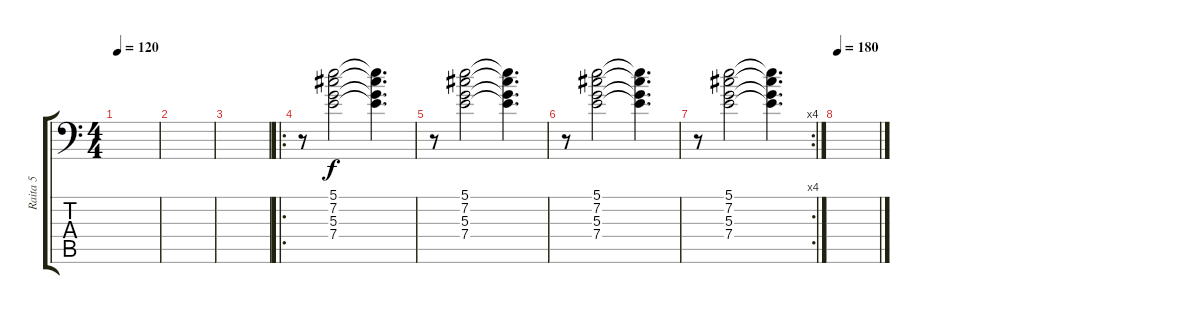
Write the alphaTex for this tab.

\track ("Raita 5" "Raita 5") {instrument electricguitarjazz}
\staff {score tabs}
\tuning (B3 Gb3 D3 A2 E2 A1) {hide}
\ts (4 4)
\tempo 120
\clef f4
\ks c
|
|
|
\ro
r.8 (5.1 7.2 5.3 7.4).2 (5.1{t} 7.2{t} 5.3{t} 7.4{t}).4{d} |
r.8 (5.1 7.2 5.3 7.4).2 (5.1{t} 7.2{t} 5.3{t} 7.4{t}).4{d} |
r.8 (5.1 7.2 5.3 7.4).2 (5.1{t} 7.2{t} 5.3{t} 7.4{t}).4{d} |
\rc 4
r.8 (5.1 7.2 5.3 7.4).2 (5.1{t} 7.2{t} 5.3{t} 7.4{t}).4{d} |
\tempo 180
